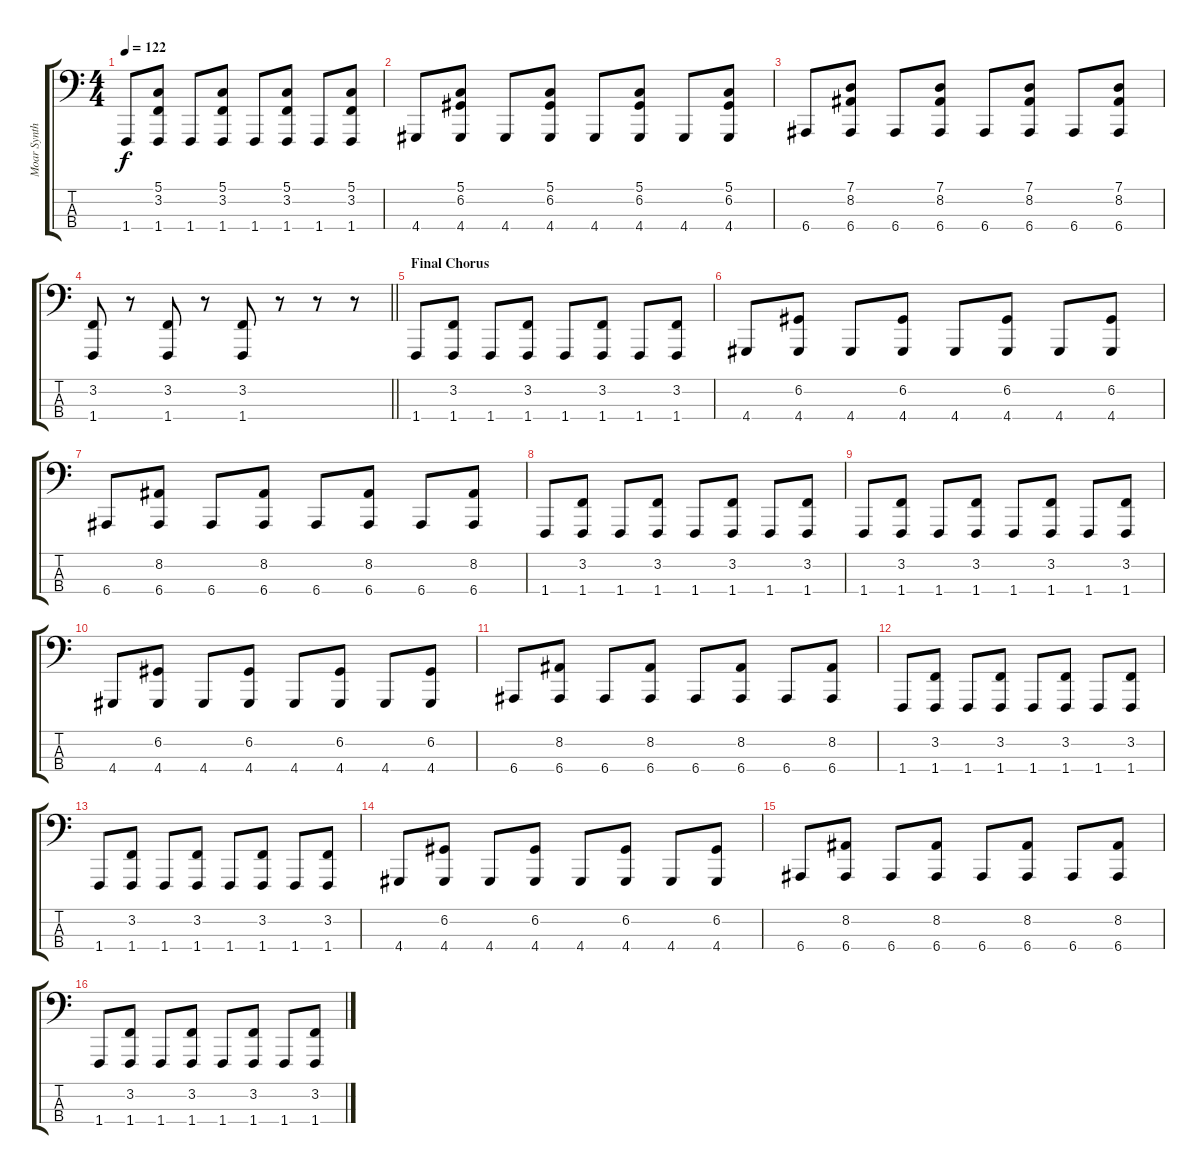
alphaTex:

\track ("Moar Synth" "Moar Synth") {instrument lead1square}
\staff {score tabs}
\tuning (G2 D2 A1 E1) {hide}
\ts (4 4)
\tempo 122
\clef f4
\ks c
1.4.8{dy f} (5.1 3.2 1.4).8 1.4.8 (5.1 3.2 1.4).8 1.4.8 (5.1 3.2 1.4).8 1.4.8 (5.1 3.2 1.4).8 |
4.4.8 (5.1 6.2 4.4).8 4.4.8 (5.1 6.2 4.4).8 4.4.8 (5.1 6.2 4.4).8 4.4.8 (5.1 6.2 4.4).8 |
6.4.8 (7.1 8.2 6.4).8 6.4.8 (7.1 8.2 6.4).8 6.4.8 (7.1 8.2 6.4).8 6.4.8 (7.1 8.2 6.4).8 |
\barLineRight lightlight
(3.2 1.4).8 r.8 (3.2 1.4).8 r.8 (3.2 1.4).8 r.8 r.8 r.8 |
\section ("" "Final Chorus")
1.4.8 (3.2 1.4).8 1.4.8 (3.2 1.4).8 1.4.8 (3.2 1.4).8 1.4.8 (3.2 1.4).8 |
4.4.8 (6.2 4.4).8 4.4.8 (6.2 4.4).8 4.4.8 (6.2 4.4).8 4.4.8 (6.2 4.4).8 |
6.4.8 (8.2 6.4).8 6.4.8 (8.2 6.4).8 6.4.8 (8.2 6.4).8 6.4.8 (8.2 6.4).8 |
1.4.8 (3.2 1.4).8 1.4.8 (3.2 1.4).8 1.4.8 (3.2 1.4).8 1.4.8 (3.2 1.4).8 |
1.4.8 (3.2 1.4).8 1.4.8 (3.2 1.4).8 1.4.8 (3.2 1.4).8 1.4.8 (3.2 1.4).8 |
4.4.8 (6.2 4.4).8 4.4.8 (6.2 4.4).8 4.4.8 (6.2 4.4).8 4.4.8 (6.2 4.4).8 |
6.4.8 (8.2 6.4).8 6.4.8 (8.2 6.4).8 6.4.8 (8.2 6.4).8 6.4.8 (8.2 6.4).8 |
1.4.8 (3.2 1.4).8 1.4.8 (3.2 1.4).8 1.4.8 (3.2 1.4).8 1.4.8 (3.2 1.4).8 |
1.4.8 (3.2 1.4).8 1.4.8 (3.2 1.4).8 1.4.8 (3.2 1.4).8 1.4.8 (3.2 1.4).8 |
4.4.8 (6.2 4.4).8 4.4.8 (6.2 4.4).8 4.4.8 (6.2 4.4).8 4.4.8 (6.2 4.4).8 |
6.4.8 (8.2 6.4).8 6.4.8 (8.2 6.4).8 6.4.8 (8.2 6.4).8 6.4.8 (8.2 6.4).8 |
1.4.8 (3.2 1.4).8 1.4.8 (3.2 1.4).8 1.4.8 (3.2 1.4).8 1.4.8 (3.2 1.4).8
